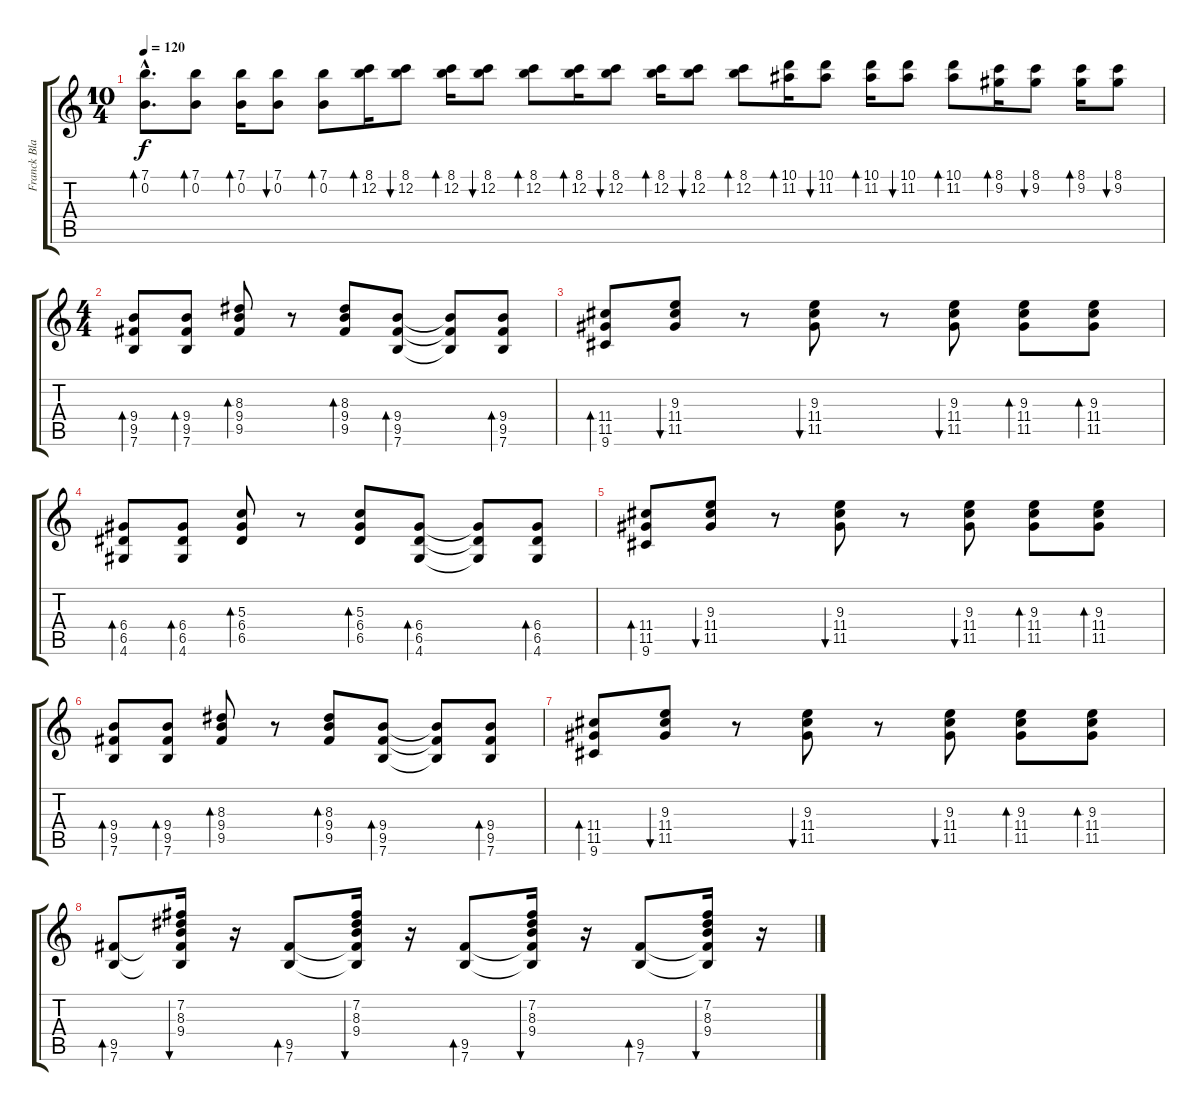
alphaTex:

\track ("Franck Black" "Franck Bla") {instrument acousticguitarsteel}
\staff {score tabs}
\tuning (E4 B3 G3 D3 A2 E2) {hide}
\ts (10 4)
\tempo 120
\clef g2
\ks c
(7.1{hac} 0.2{hac}).8{d bd 60 dy f volume 13 instrument acousticguitarsteel} (7.1 0.2).8{bd 60} (7.1 0.2).16{bd 60} (7.1 0.2).8{bu 60} (7.1 0.2).8{bd 60} (8.1 12.2).16{bd 60} (8.1 12.2).8{bu 60} (8.1 12.2).16{bd 60} (8.1 12.2).8{bu 60} (8.1 12.2).8{bd 60} (8.1 12.2).16{bd 60} (8.1 12.2).8{bu 60} (8.1 12.2).16{bd 60} (8.1 12.2).8{bu 60} (8.1 12.2).8{bd 60} (10.1 11.2).16{bd 60} (10.1 11.2).8{bu 60} (10.1 11.2).16{bd 60} (10.1 11.2).8{bu 60} (10.1 11.2).8{bd 60} (8.1 9.2).16{bd 60} (8.1 9.2).8{bu 60} (8.1 9.2).16{bd 60} (8.1 9.2).8{bu 60} |
\ts (4 4)
\section ("" "")
(9.4 9.5 7.6).8{bd 60 volume 11} (9.4 9.5 7.6).8{bd 60} (8.3 9.4 9.5).8{bd 60} r.8 (8.3 9.4 9.5).8{bd 60} (9.4 9.5 7.6).8{bd 60} (9.4{t} 9.5{t} 7.6{t}).8 (9.4 9.5 7.6).8{bd 60} |
(11.4 11.5 9.6).8{bd 60} (9.3 11.4 11.5).8{bu 60} r.8 (9.3 11.4 11.5).8{bu 60} r.8 (9.3 11.4 11.5).8{bu 60} (9.3 11.4 11.5).8{bd 60} (9.3 11.4 11.5).8{bd 60} |
(6.4 6.5 4.6).8{bd 60} (6.4 6.5 4.6).8{bd 60} (5.3 6.4 6.5).8{bd 60} r.8 (5.3 6.4 6.5).8{bd 60} (6.4 6.5 4.6).8{bd 60} (6.4{t} 6.5{t} 4.6{t}).8 (6.4 6.5 4.6).8{bd 60} |
(11.4 11.5 9.6).8{bd 60} (9.3 11.4 11.5).8{bu 60} r.8 (9.3 11.4 11.5).8{bu 60} r.8 (9.3 11.4 11.5).8{bu 60} (9.3 11.4 11.5).8{bd 60} (9.3 11.4 11.5).8{bd 60} |
(9.4 9.5 7.6).8{bd 60} (9.4 9.5 7.6).8{bd 60} (8.3 9.4 9.5).8{bd 60} r.8 (8.3 9.4 9.5).8{bd 60} (9.4 9.5 7.6).8{bd 60} (9.4{t} 9.5{t} 7.6{t}).8 (9.4 9.5 7.6).8{bd 60} |
(11.4 11.5 9.6).8{bd 60} (9.3 11.4 11.5).8{bu 60} r.8 (9.3 11.4 11.5).8{bu 60} r.8 (9.3 11.4 11.5).8{bu 60} (9.3 11.4 11.5).8{bd 60} (9.3 11.4 11.5).8{bd 60} |
\section ("" "")
(9.5 7.6).8{bd 60} (7.2 8.3 9.4 9.5{t} 7.6{t}).16{bu 60} r.16 (9.5 7.6).8{bd 60} (7.2 8.3 9.4 9.5{t} 7.6{t}).16{bu 60} r.16 (9.5 7.6).8{bd 60} (7.2 8.3 9.4 9.5{t} 7.6{t}).16{bu 60} r.16 (9.5 7.6).8{bd 60} (7.2 8.3 9.4 9.5{t} 7.6{t}).16{bu 60} r.16
